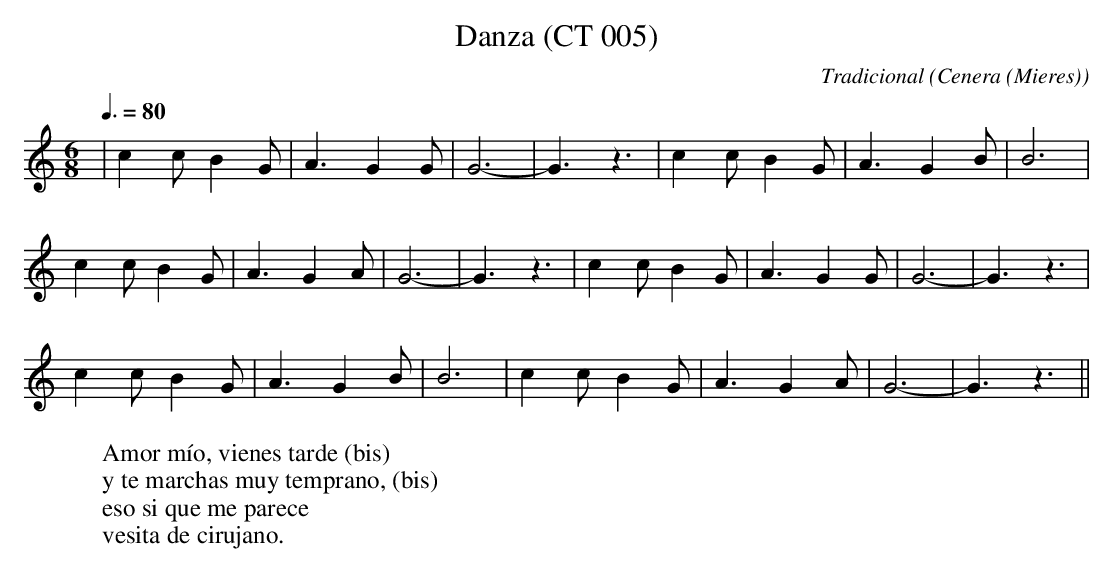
X:1
T:Danza (CT 005)
C:Tradicional
O:Cenera (Mieres)
M:6/8
L:1/8
Q:3/8=80
W:Amor mío, vienes tarde (bis)
W:y te marchas muy temprano, (bis)
W:eso si que me parece
W:vesita de cirujano.
K:C
|c2 c B2 G|A3 G2 G|G6-|G3 z3|c2 c B2 G|A3 G2 B|B6|
c2 c B2 G|A3 G2 A|G6-|G3 z3|c2 c B2 G|A3 G2 G|G6-|G3 z3|
c2 c B2 G|A3 G2 B|B6|c2 c B2 G|A3 G2 A|G6-|G3 z3||
